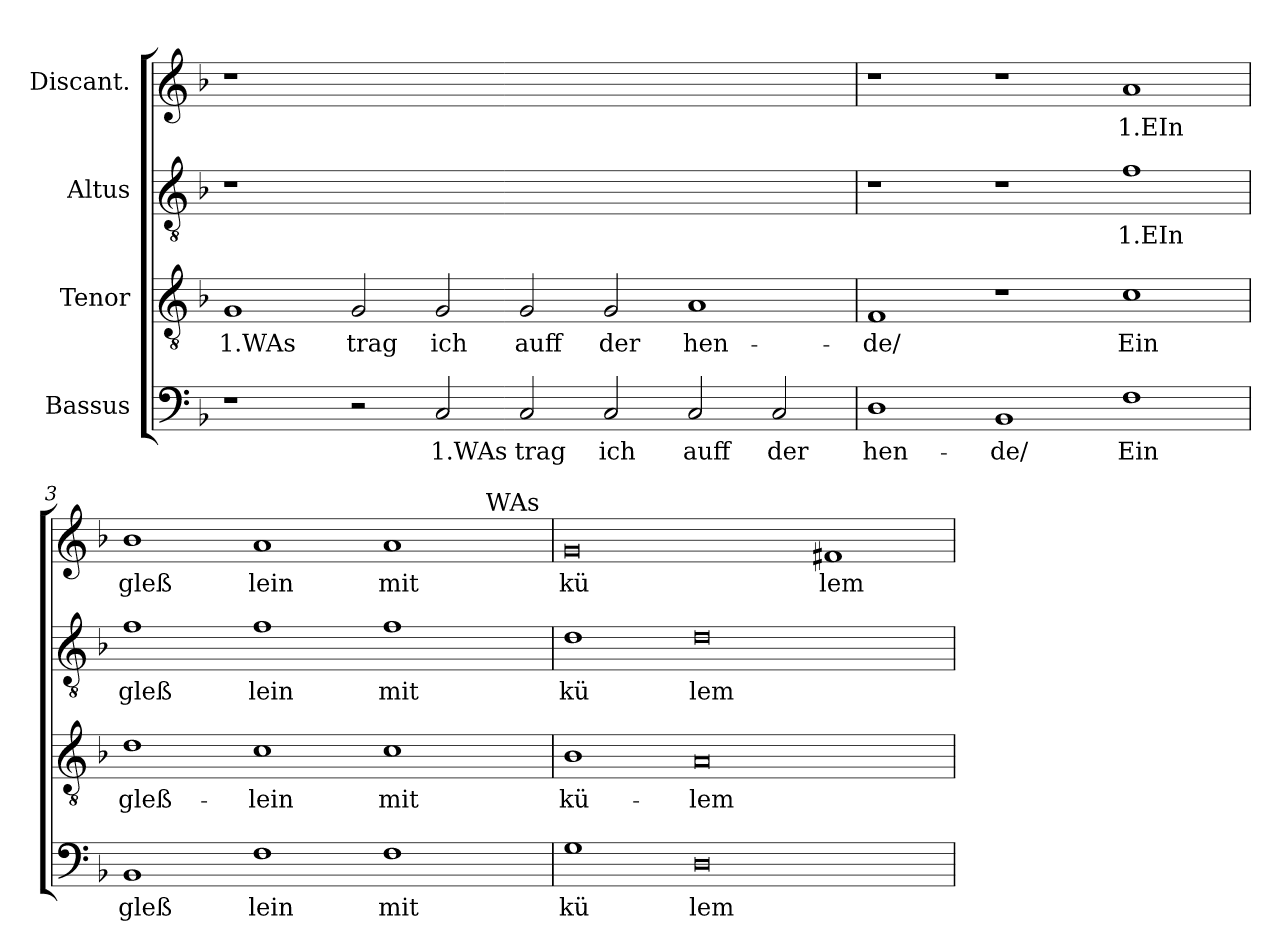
**kern	**text	**kern	**text	**kern	**text	**kern	**text
*part4	*part4	*part3	*part3	*part2	*part2	*part1	*part1
*staff4	*staff4	*staff3	*staff3	*staff2	*staff2	*staff1	*staff1
*I"Bassus	*	*I"Tenor	*	*I"Altus	*	*I"Discant.	*
*clefF4	*	*clefGv2	*	*clefGv2	*	*clefG2	*
*k[b-]	*	*k[b-]	*	*k[b-]	*	*k[b-]	*
*F:	*	*F:	*	*F:	*	*F:	*
=1	=1	=1	=1	=1	=1	=1	=1
!	!	!	!LO:LY:b:rj	!	!	!	!
1r	.	1G	1.WAs	1r	.	1r	.
!	!	!	!LO:LY:b	!	!	!	!
2r	.	2G/	trag	0.ryy	.	0.ryy	.
!	!LO:LY:b:rj	!	!LO:LY:b	!	!	!	!
2C/	1.WAs	2G/	ich	.	.	.	.
!	!LO:LY:b	!	!LO:LY:b	!	!	!	!
2C/	trag	2G/	auff	.	.	.	.
!	!LO:LY:b	!	!LO:LY:b	!	!	!	!
2C/	ich	2G/	der	.	.	.	.
!	!LO:LY:b	!	!LO:LY:b	!	!	!	!
2C/	auff	1A	hen-	.	.	.	.
!	!LO:LY:b	!	!	!	!	!	!
2C/	der	.	.	.	.	.	.
=2!	=2!	=2!	=2!	=2!	=2!	=2!	=2!
!	!LO:LY:b	!	!LO:LY:b	!	!	!	!
1D	hen-	1F	-de/	1r	.	1r	.
!	!LO:LY:b	!	!	!	!	!	!
1BB-	-de/	1r	.	1r	.	1r	.
!	!LO:LY:b	!	!LO:LY:b	!	!LO:LY:b:rj	!	!LO:LY:b:rj
1F	Ein	1c	Ein	1f	1.EIn	1a	1.EIn
!!LO:LB:g=z
=3	=3	=3	=3	=3	=3	=3	=3
!	!LO:LY:b	!	!LO:LY:b	!	!LO:LY:b	!	!LO:LY:b
*	*	*	*	*	*	*^	*
1BB-	gleß	1d	gleß-	1f	gleß	1b-	3%8ryy	gleß
!	!LO:LY:b	!	!LO:LY:b	!	!LO:LY:b	!	!	!LO:LY:b
1F	lein	1c	-lein	1f	lein	1a	.	lein
!	!LO:LY:b	!	!LO:LY:b	!	!LO:LY:b	!	!	!LO:LY:b
1F	mit	1c	mit	1f	mit	1a	.	mit
!	!	!	!	!	!	!	!LO:TX:a:t=WAs	!
.	.	.	.	.	.	.	3ryy	.
=4	=4	=4	=4	=4	=4	=4	=4	=4
!	!LO:LY:b	!	!LO:LY:b	!	!LO:LY:b	!	!	!LO:LY:b
*	*	*	*	*	*	*v	*v	*
1G	kü	1B-	kü-	1d	kü	0g	kü
!	!LO:LY:b	!	!LO:LY:b	!	!LO:LY:b	!	!
0D	lem	0A	-lem	0d	lem	.	.
!	!	!	!	!	!	!	!LO:LY:b
.	.	.	.	.	.	1f#	lem
=	=	=	=	=	=	=	=
*-	*-	*-	*-	*-	*-	*-	*-
